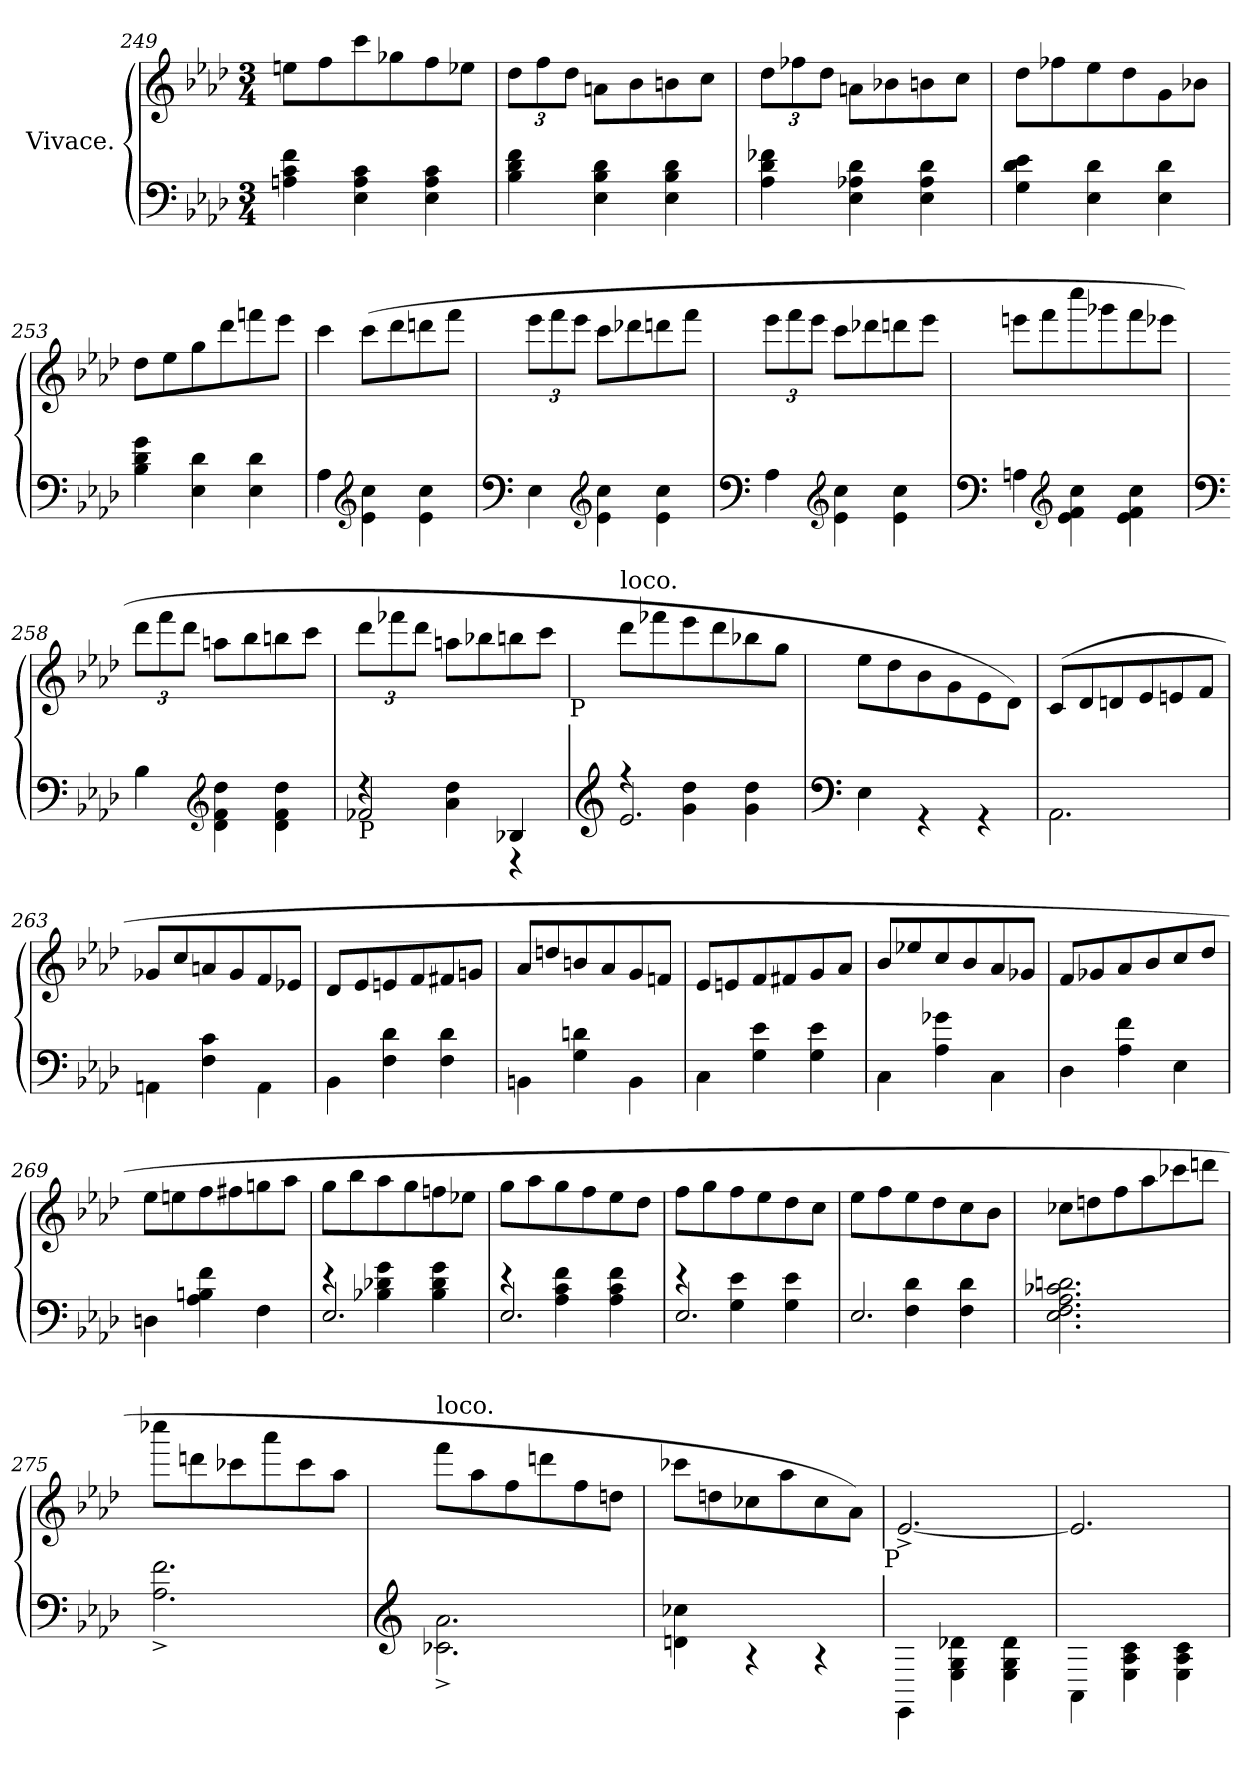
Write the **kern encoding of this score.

**kern	**kern
*part1	*part1
*staff2	*staff1
*I"Vivace.	*
*clefF4	*clefG2
*k[b-e-a-d-]	*k[b-e-a-d-]
*A-:	*A-:
*M3/4	*M3/4
=249	=249
*^	*
2.ryy	4An\ 4c\ 4f\	8een\L
.	.	8ff\
.	4E-\ 4A\ 4c\	8ccc\
.	.	8gg-X\
.	4E-\ 4A\ 4c\	8ff\
.	.	8ee-X\J
=250	=250	=250
*	*	*Xbrackettup
2.ryy	4B-\ 4d-\ 4f\	12dd-\L
.	.	12ff\
.	.	12dd-\J
.	4E-\ 4B-\ 4d-\	8an\L
.	.	8b-\
.	4E-\ 4B-\ 4d-\	8bn\
.	.	8cc\J
=251	=251	=251
2.ryy	4A-\ 4d-\ 4f-X\	12dd-\L
.	.	12ff-X\
.	.	12dd-\J
.	4E-\ 4A-X\ 4d-\	8an\L
.	.	8b-X\
.	4E-\ 4A-\ 4d-\	8bn\
.	.	8cc\J
=252	=252	=252
2.ryy	4G\ 4d-\ 4e-\	8dd-\L
.	.	8ff-X\
.	4E-\ 4d-\	8ee-\
.	.	8dd-\
.	4E-\ 4d-\	8g\
.	.	8b-X\J
!!LO:LB:g=z
=253	=253	=253
2.ryy	4B-\ 4d-\ 4g\	8dd-\L
.	.	8ee-\
.	4E-\ 4d-\	8gg\
.	.	8ddd-\
.	4E-\ 4d-\	8fffn\
.	.	8eee-\J
=254	=254	=254
2.ryy	4A-\	4ccc\
*clefG2	*	*
.	4e-\ 4cc\	(>8ccc\L
.	.	8ddd-\
.	4e-\ 4cc\	8dddn\
.	.	8fff\J
=255	=255	=255
*clefF4	*	*
2.ryy	4E-\	12eee-\L
.	.	12fff\
.	.	12eee-\J
*clefG2	*	*
.	4e-\ 4cc\	8ccc\L
.	.	8ddd-X\
.	4e-\ 4cc\	8dddn\
.	.	8fff\J
=256	=256	=256
*clefF4	*	*
2.ryy	4A-\	12eee-\L
.	.	12fff\
.	.	12eee-\J
*clefG2	*	*
.	4e-\ 4cc\	8ccc\L
.	.	8ddd-X\
.	4e-\ 4cc\	8dddn\
.	.	8eee-\J
=257	=257	=257
*clefF4	*	*
2.ryy	4An\	8eeen\L
.	.	8fff\
*clefG2	*	*
.	4e-\ 4f\ 4cc\	8cccc\
.	.	8ggg-X\
.	4e-\ 4f\ 4cc\	8fff\
.	.	8eee-X\J
!!LO:LB:g=z
=258	=258	=258
*clefF4	*	*
2.ryy	4B-\	12ddd-\L
.	.	12fff\
.	.	12ddd-\J
*clefG2	*	*
.	4d-\ 4f\ 4dd-\	8aan\L
.	.	8bb-\
.	4d-\ 4f\ 4dd-\	8bbn\
.	.	8ccc\J
=259	=259	=259
!LO:TX:b:t=P	!	!
2f-X/	4rdd	12ddd-\L
.	.	12fff-X\
.	.	12ddd-\J
.	4a-\ 4dd-\	8aan\L
.	.	8bb-X\
4B-X/	4r	8bbn\
.	.	8ccc\J
!	!	!LO:TX:b:t=P
=260	=260	=260
*clefG2	*	*
!	!	!LO:TX:a:t=loco.
2.e-/	4rff	8ddd-\L
.	.	8fff-X\
.	4g\ 4dd-\	8eee-\
.	.	8ddd-\
.	4g\ 4dd-\	8bb-X\
.	.	8gg\J
=261	=261	=261
*clefF4	*	*
2.ryy	4E-\	8ee-\L
.	.	8dd-\
.	4r	8b-\
.	.	8g\
.	4r	8e-\
.	.	8d-\J)
=262	=262	=262
2.ryy	2.AA-\	(>8c/L
.	.	8d-/
.	.	8dn/
.	.	8e-/
.	.	8en/
.	.	8f/J
!!LO:LB:g=z
=263	=263	=263
2.ryy	4AAn\	8g-X/L
.	.	8cc/
.	4F\ 4c\	8an/
.	.	8g-/
.	4AA\	8f/
.	.	8e-X/J
=264	=264	=264
2.ryy	4BB-\	8d-/L
.	.	8e-/
.	4F\ 4d-\	8en/
.	.	8f/
.	4F\ 4d-\	8f#X/
.	.	8gn/J
=265	=265	=265
2.ryy	4BBn\	8a-/L
.	.	8ddn/
.	4G\ 4dn\	8bn/
.	.	8a-/
.	4BB\	8g/
.	.	8fn/J
=266	=266	=266
2.ryy	4C\	8e-/L
.	.	8en/
.	4G\ 4e-\	8f/
.	.	8f#X/
.	4G\ 4e-\	8g/
.	.	8a-/J
=267	=267	=267
2.ryy	4C\	8b-/L
.	.	8ee-X/
.	4A-\ 4g-X\	8cc/
.	.	8b-/
.	4C\	8a-/
.	.	8g-X/J
!!LO:PB:g=z
=268	=268	=268
2.ryy	4D-\	8f/L
.	.	8g-X/
.	4A-\ 4f\	8a-/
.	.	8b-/
.	4E-\	8cc/
.	.	8dd-/J
=269	=269	=269
2.ryy	4Dn\	8ee-\L
.	.	8een\
.	4A-\ 4Bn\ 4f\	8ff\
.	.	8ff#X\
.	4F\	8ggn\
.	.	8aa-\J
=270	=270	=270
2.E-/	4re	8gg\L
.	.	8bb-\
.	4B-X\ 4d-X\ 4g\	8aa-\
.	.	8gg\
.	4B-\ 4d-\ 4g\	8ffn\
.	.	8ee-X\J
=271	=271	=271
2.E-/	4re	8gg\L
.	.	8aa-\
.	4A-\ 4c\ 4f\	8gg\
.	.	8ff\
.	4A-\ 4c\ 4f\	8ee-\
.	.	8dd-\J
=272	=272	=272
2.E-/	4re	8ff\L
.	.	8gg\
.	4G\ 4e-\	8ff\
.	.	8ee-\
.	4G\ 4e-\	8dd-\
.	.	8cc\J
=273	=273	=273
2.E-/	4ryy	8ee-\L
.	.	8ff\
.	4F\ 4d-\	8ee-\
.	.	8dd-\
.	4F\ 4d-\	8cc\
.	.	8b-\J
!!LO:LB:g=z
=274	=274	=274
2.ryy	2.E-\ 2.F\ 2.A-\ 2.c-X\ 2.dn\	8cc-X\L
.	.	8ddn\
.	.	8ff\
.	.	8aa-\
.	.	8ccc-X\
.	.	8dddn\J
=275	=275	=275
2.ryy	2.A-\^ 2.f\^	8cccc-X\L
.	.	8dddn\
.	.	8ccc-X\
.	.	8aaa-\
.	.	8ccc-\
.	.	8aa-\J
=276	=276	=276
*clefG2	*	*
!	!	!LO:TX:a:t=loco.
2.ryy	2.c-X\^ 2.a-\^	8fff\L
.	.	8aa-\
.	.	8ff\
.	.	8dddn\
.	.	8ff\
.	.	8ddn\J
=277	=277	=277
2.ryy	4dn\ 4cc-X\	8ccc-X\L
.	.	8ddn\
.	4r	8cc-X\
.	.	8aa-\
.	4r	8cc-\
.	.	8a-\J)
!	!	!LO:TX:b:t=P
=278	=278	=278
2.ryy	4EE-\	[2.e-^/
.	4E-\ 4G\ 4d-X\	.
.	4E-\ 4G\ 4d-\	.
=279	=279	=279
2.ryy	4AA-\	2.e-/]
.	4E-\ 4A-\ 4c\	.
.	4E-\ 4A-\ 4c\	.
*v	*v	*
=	=
*-	*-
